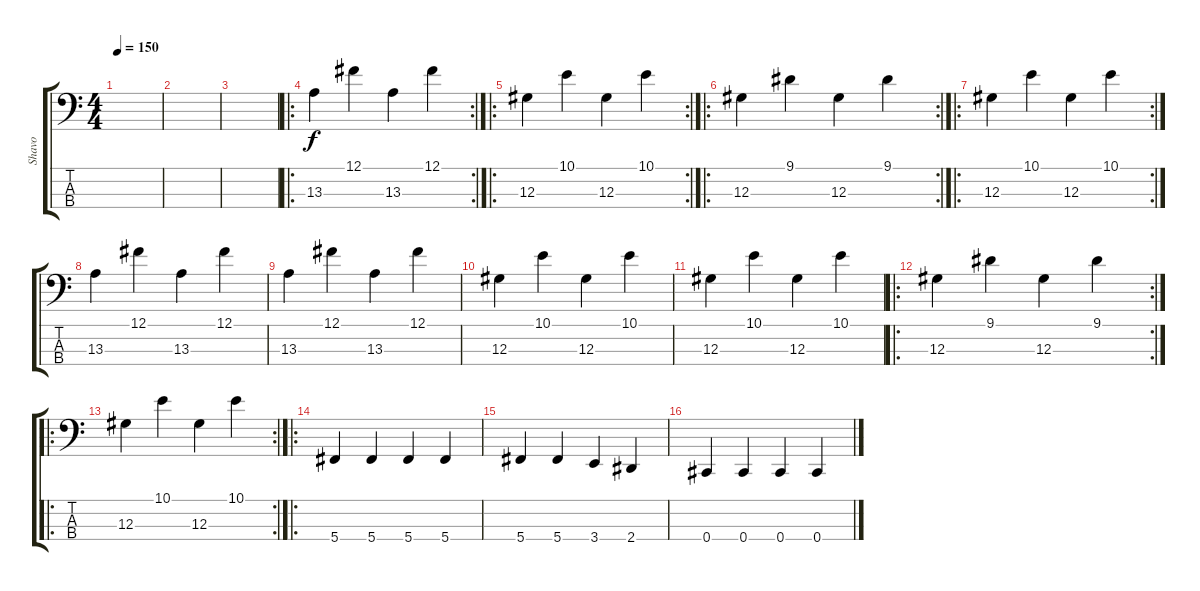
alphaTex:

\track ("Shavo" "Shavo") {instrument electricbassfinger}
\staff {score tabs}
\tuning (Gb2 Db2 Ab1 Db1) {hide}
\ts (4 4)
\tempo 150
\clef f4
\ks c
|
|
|
\ro
\rc 2
13.3.4 12.1.4 13.3.4 12.1.4 |
\ro
\rc 2
12.3.4 10.1.4 12.3.4 10.1.4 |
\ro
\rc 2
12.3.4 9.1.4 12.3.4 9.1.4 |
\ro
\rc 2
12.3.4 10.1.4 12.3.4 10.1.4 |
13.3.4 12.1.4 13.3.4 12.1.4 |
13.3.4 12.1.4 13.3.4 12.1.4 |
12.3.4 10.1.4 12.3.4 10.1.4 |
12.3.4 10.1.4 12.3.4 10.1.4 |
\ro
\rc 2
12.3.4 9.1.4 12.3.4 9.1.4 |
\ro
\rc 2
12.3.4 10.1.4 12.3.4 10.1.4 |
\ro
5.4.4 5.4.4 5.4.4 5.4.4 |
5.4.4 5.4.4 3.4.4 2.4.4 |
0.4.4 0.4.4 0.4.4 0.4.4
